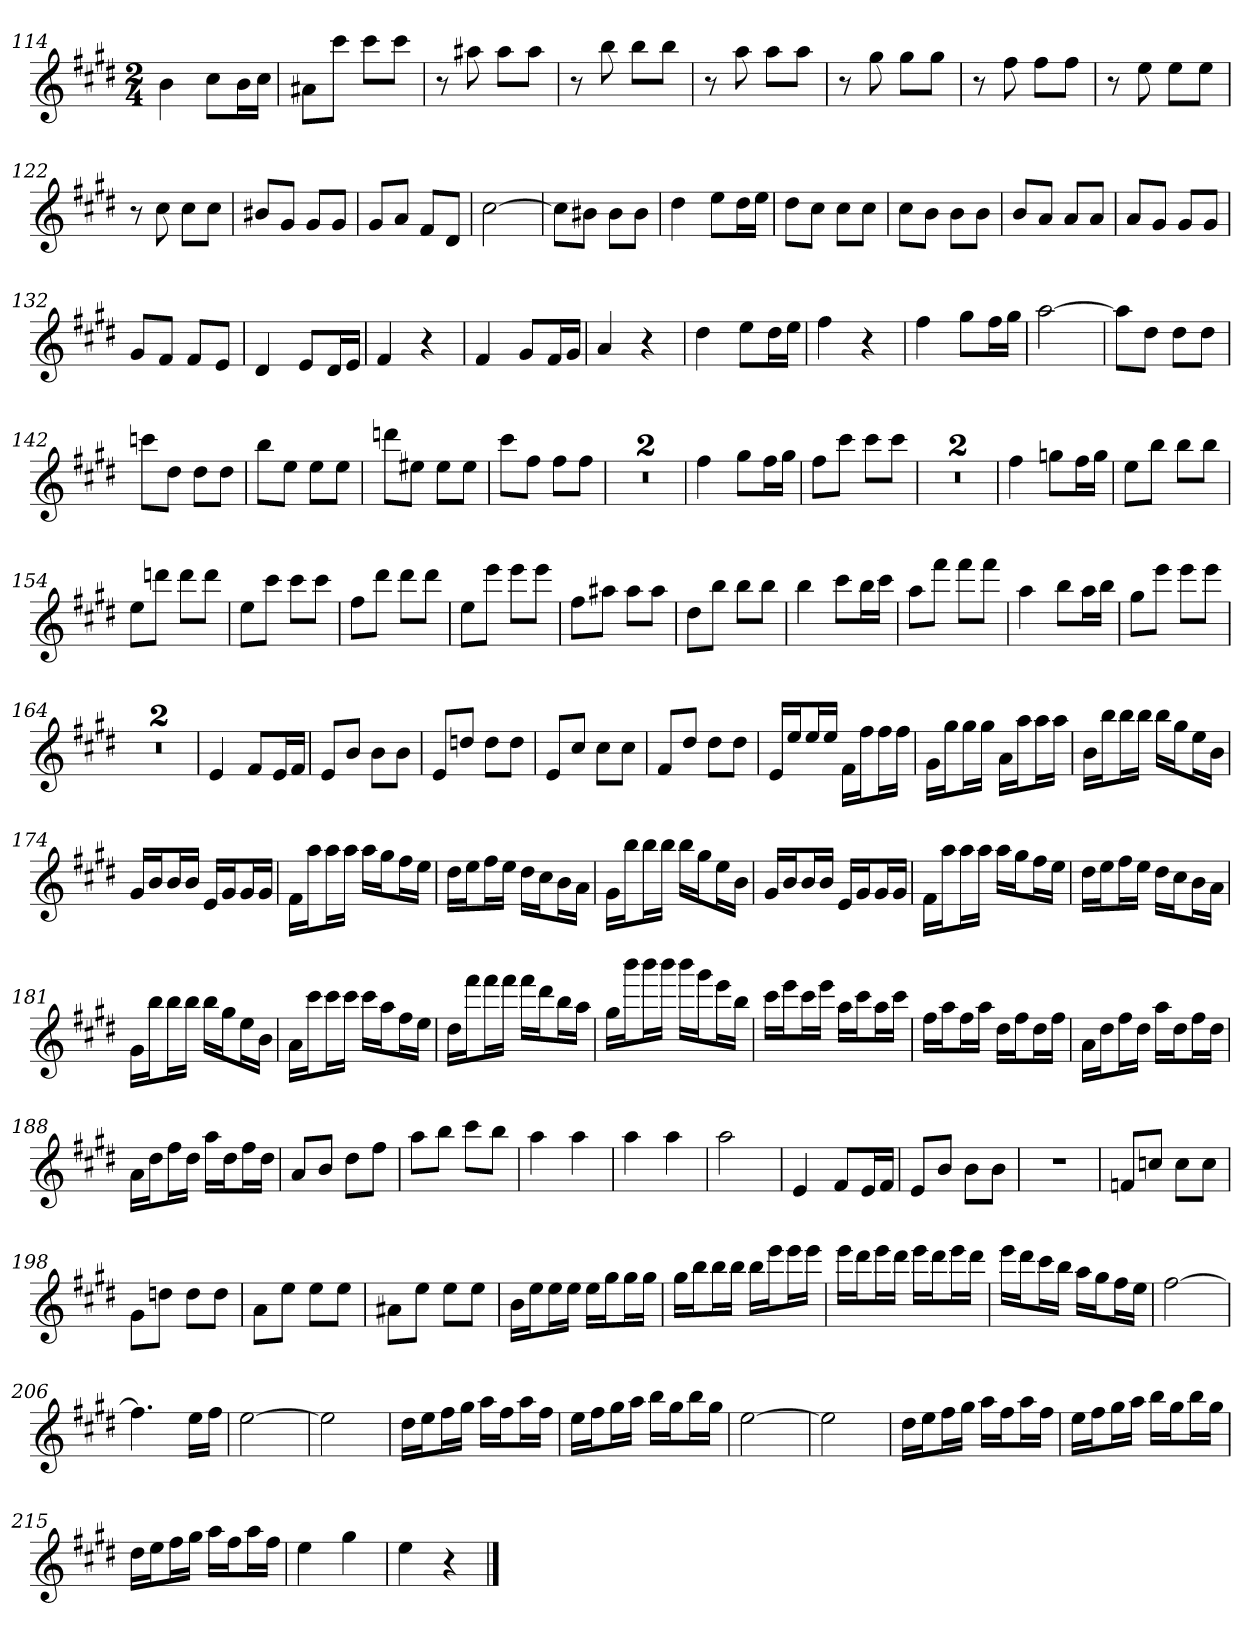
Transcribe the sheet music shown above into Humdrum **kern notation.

**kern
*part1
*staff1
*k[f#c#g#d#]
*E:
*M2/4
=114
4b
8cc#L
16bL
16cc#JJ
=115
8a#XL
8ccc#J
8ccc#L
8ccc#J
=116
8r
8aa#X
8aa#L
8aa#J
=117
8r
8bb
8bbL
8bbJ
=118
8r
8aa
8aaL
8aaJ
=119
8r
8gg#
8gg#L
8gg#J
=120
8r
8ff#
8ff#L
8ff#J
=121
8r
8ee
8eeL
8eeJ
=122
8r
8cc#
8cc#L
8cc#J
=123
8b#XL
8g#J
8g#L
8g#J
=124
8g#L
8aJ
8f#L
8d#J
=125
[2cc#
=126
8cc#L]
8b#XJ
8b#L
8b#J
=127
4dd#
8eeL
16dd#L
16eeJJ
=128
8dd#L
8cc#J
8cc#L
8cc#J
=129
8cc#L
8bJ
8bL
8bJ
=130
8bL
8aJ
8aL
8aJ
=131
8aL
8g#J
8g#L
8g#J
=132
8g#L
8f#J
8f#L
8eJ
=133
4d#
8eL
16d#L
16eJJ
=134
4f#
4r
=135
4f#
8g#L
16f#L
16g#JJ
=136
4a
4r
=137
4dd#
8eeL
16dd#L
16eeJJ
=138
4ff#
4r
=139
4ff#
8gg#L
16ff#L
16gg#JJ
=140
[2aa
=141
8aaL]
8dd#J
8dd#L
8dd#J
=142
8cccnL
8dd#J
8dd#L
8dd#J
=143
8bbL
8eeJ
8eeL
8eeJ
=144
8dddnL
8ee#XJ
8ee#L
8ee#J
=145
8ccc#L
8ff#J
8ff#L
8ff#J
=146
2r
=147
2r
=148
4ff#
8gg#L
16ff#L
16gg#JJ
=149
8ff#L
8ccc#J
8ccc#L
8ccc#J
=150
2r
=151
2r
=152
4ff#
8ggnL
16ff#L
16ggJJ
=153
8eeL
8bbJ
8bbL
8bbJ
=154
8eeL
8dddnJ
8dddL
8dddJ
=155
8eeL
8ccc#J
8ccc#L
8ccc#J
=156
8ff#L
8ddd#J
8ddd#L
8ddd#J
=157
8eeL
8eeeJ
8eeeL
8eeeJ
=158
8ff#L
8aa#XJ
8aa#L
8aa#J
=159
8dd#L
8bbJ
8bbL
8bbJ
=160
4bb
8ccc#L
16bbL
16ccc#JJ
=161
8aaL
8fff#J
8fff#L
8fff#J
=162
4aa
8bbL
16aaL
16bbJJ
=163
8gg#L
8eeeJ
8eeeL
8eeeJ
=164
2r
=165
2r
=166
4e
8f#L
16eL
16f#JJ
=167
8eL
8bJ
8bL
8bJ
=168
8eL
8ddnJ
8ddL
8ddJ
=169
8eL
8cc#J
8cc#L
8cc#J
=170
8f#L
8dd#J
8dd#L
8dd#J
=171
16eLL
16eeJ
16eeL
16eeJJ
16f#LL
16ff#J
16ff#L
16ff#JJ
=172
16g#LL
16gg#J
16gg#L
16gg#JJ
16aLL
16aaJ
16aaL
16aaJJ
=173
16bLL
16bbJ
16bbL
16bbJJ
16bbLL
16gg#J
16eeL
16bJJ
=174
16g#LL
16bJ
16bL
16bJJ
16eLL
16g#J
16g#L
16g#JJ
=175
16f#LL
16aaJ
16aaL
16aaJJ
16aaLL
16gg#J
16ff#L
16eeJJ
=176
16dd#LL
16eeJ
16ff#L
16eeJJ
16dd#LL
16cc#J
16bL
16aJJ
=177
16g#LL
16bbJ
16bbL
16bbJJ
16bbLL
16gg#J
16eeL
16bJJ
=178
16g#LL
16bJ
16bL
16bJJ
16eLL
16g#J
16g#L
16g#JJ
=179
16f#LL
16aaJ
16aaL
16aaJJ
16aaLL
16gg#J
16ff#L
16eeJJ
=180
16dd#LL
16eeJ
16ff#L
16eeJJ
16dd#LL
16cc#J
16bL
16aJJ
=181
16g#LL
16bbJ
16bbL
16bbJJ
16bbLL
16gg#J
16eeL
16bJJ
=182
16aLL
16ccc#J
16ccc#L
16ccc#JJ
16ccc#LL
16aaJ
16ff#L
16eeJJ
=183
16dd#LL
16fff#J
16fff#L
16fff#JJ
16fff#LL
16ddd#J
16bbL
16aaJJ
=184
16gg#LL
16bbbJ
16bbbL
16bbbJJ
16bbbLL
16ggg#J
16eeeL
16bbJJ
=185
16ccc#LL
16eeeJ
16ccc#L
16eeeJJ
16aaLL
16ccc#J
16aaL
16ccc#JJ
=186
16ff#LL
16aaJ
16ff#L
16aaJJ
16dd#LL
16ff#J
16dd#L
16ff#JJ
=187
16aLL
16dd#J
16ff#L
16dd#JJ
16aaLL
16dd#J
16ff#L
16dd#JJ
=188
16aLL
16dd#J
16ff#L
16dd#JJ
16aaLL
16dd#J
16ff#L
16dd#JJ
=189
8aL
8bJ
8dd#L
8ff#J
=190
8aaL
8bbJ
8ccc#L
8bbJ
=191
4aa
4aa
=192
4aa
4aa
=193
2aa
=194
4e
8f#L
16eL
16f#JJ
=195
8eL
8bJ
8bL
8bJ
=196
2r
=197
8fnL
8ccnJ
8ccL
8ccJ
=198
8g#L
8ddnJ
8ddL
8ddJ
=199
8aL
8eeJ
8eeL
8eeJ
=200
8a#XL
8eeJ
8eeL
8eeJ
=201
16bLL
16eeJ
16eeL
16eeJJ
16eeLL
16gg#J
16gg#L
16gg#JJ
=202
16gg#LL
16bbJ
16bbL
16bbJJ
16bbLL
16eeeJ
16eeeL
16eeeJJ
=203
16eeeLL
16ddd#J
16eeeL
16ddd#JJ
16eeeLL
16ddd#J
16eeeL
16ddd#JJ
=204
16eeeLL
16ddd#J
16ccc#L
16bbJJ
16aaLL
16gg#J
16ff#L
16eeJJ
=205
[2ff#
=206
4.ff#]
16eeLL
16ff#JJ
=207
[2ee
=208
2ee]
=209
16dd#LL
16eeJ
16ff#L
16gg#JJ
16aaLL
16ff#J
16aaL
16ff#JJ
=210
16eeLL
16ff#J
16gg#L
16aaJJ
16bbLL
16gg#J
16bbL
16gg#JJ
=211
[2ee
=212
2ee]
=213
16dd#LL
16eeJ
16ff#L
16gg#JJ
16aaLL
16ff#J
16aaL
16ff#JJ
=214
16eeLL
16ff#J
16gg#L
16aaJJ
16bbLL
16gg#J
16bbL
16gg#JJ
=215
16dd#LL
16eeJ
16ff#L
16gg#JJ
16aaLL
16ff#J
16aaL
16ff#JJ
=216
4ee
4gg#
=217
4ee
4r
==
*-
